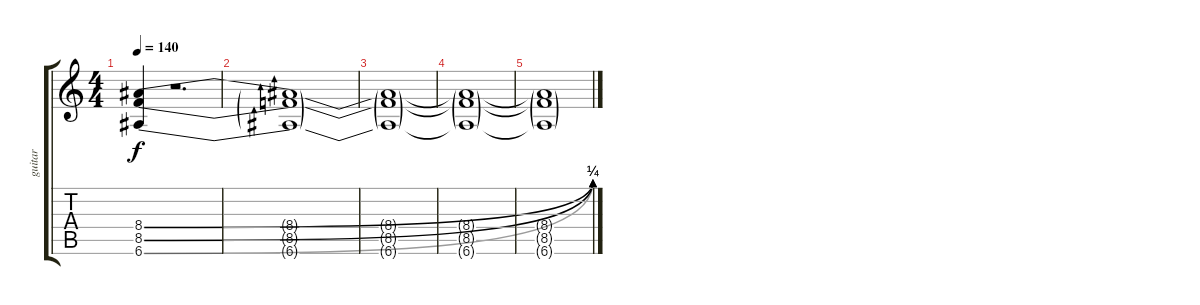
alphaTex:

\track ("guitar " "guitar ") {instrument overdrivenguitar}
\staff {score tabs}
\tuning (E4 B3 G3 D3 A2 E2) {hide}
\ts (4 4)
\tempo 140
\clef g2
\ks c
(8.4{be (bend 0 0 60 1)} 8.5{be (bend 0 0 60 1)} 6.6{be (bend 0 0 60 1)}).4{dy f} r.2{d} |
(8.4{t} 8.5{t} 6.6{t}).1 |
(8.4{t} 8.5{t} 6.6{t}).1 |
(8.4{t} 8.5{t} 6.6{t}).1 |
(8.4{t} 8.5{t} 6.6{t}).1
